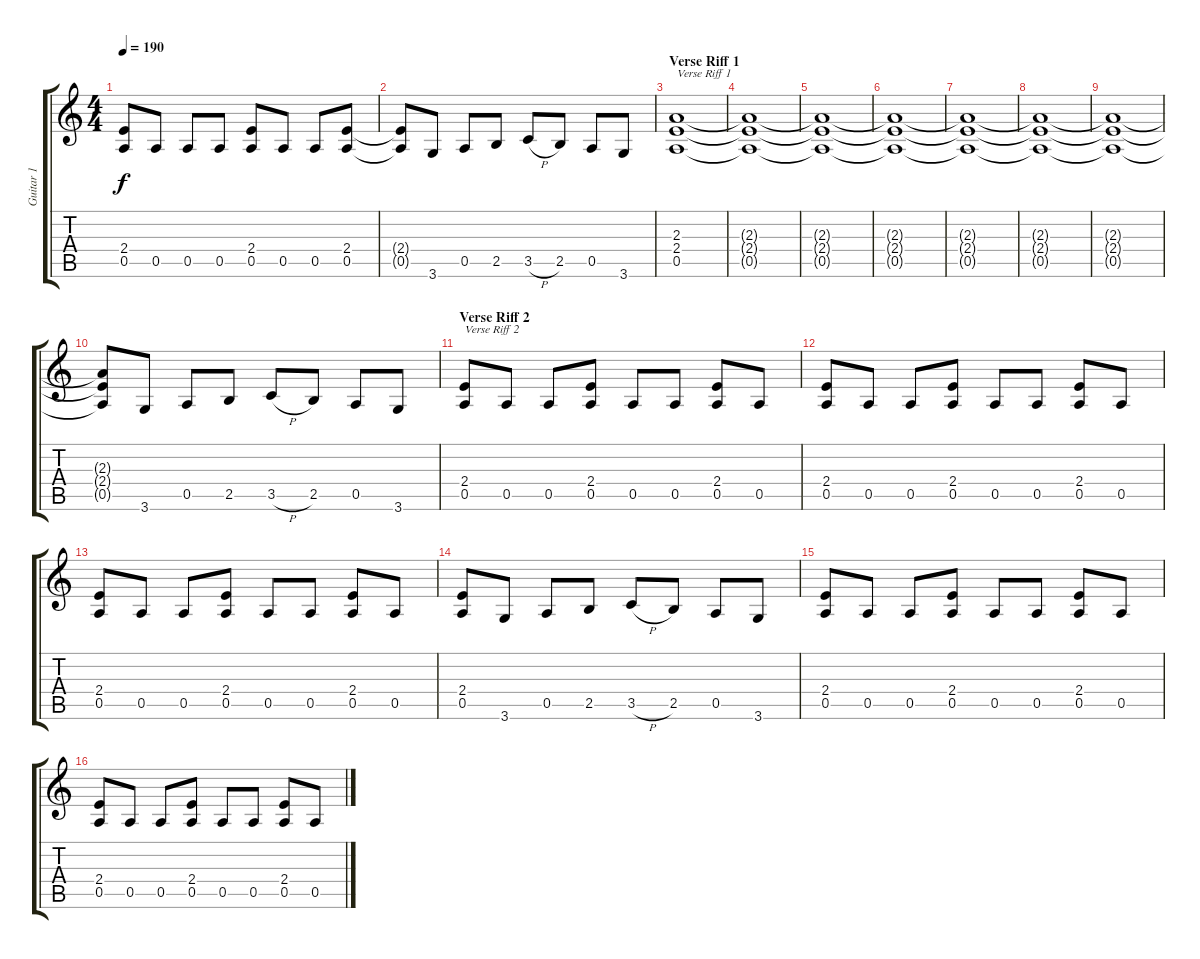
\track ("Guitar 1" "Guitar 1") {instrument distortionguitar}
\staff {score tabs}
\tuning (E4 B3 G3 D3 A2 E2) {hide}
\ts (4 4)
\tempo 190
\clef g2
\ks c
(2.4 0.5).8{dy f} 0.5.8 0.5.8 0.5.8 (2.4 0.5).8 0.5.8 0.5.8 (2.4 0.5).8 |
(2.4{t} 0.5{t}).8 3.6.8 0.5.8 2.5.8 3.5{h}.8 2.5.8 0.5.8 3.6.8 |
\section ("" "Verse Riff 1")
(2.3 2.4 0.5).1{txt "Verse Riff 1"} |
(2.3{t} 2.4{t} 0.5{t}).1 |
(2.3{t} 2.4{t} 0.5{t}).1 |
(2.3{t} 2.4{t} 0.5{t}).1{volume 0} |
(2.3{t} 2.4{t} 0.5{t}).1 |
(2.3{t} 2.4{t} 0.5{t}).1 |
(2.3{t} 2.4{t} 0.5{t}).1 |
(2.3{t} 2.4{t} 0.5{t}).8 3.6.8{volume 11} 0.5.8 2.5.8 3.5{h}.8 2.5.8 0.5.8 3.6.8 |
\section ("" "Verse Riff 2")
(2.4 0.5).8{txt "Verse Riff 2" volume 11} 0.5.8 0.5.8 (2.4 0.5).8 0.5.8 0.5.8 (2.4 0.5).8 0.5.8 |
(2.4 0.5).8 0.5.8 0.5.8 (2.4 0.5).8 0.5.8 0.5.8 (2.4 0.5).8 0.5.8 |
(2.4 0.5).8 0.5.8 0.5.8 (2.4 0.5).8 0.5.8 0.5.8 (2.4 0.5).8 0.5.8 |
(2.4 0.5).8 3.6.8 0.5.8 2.5.8 3.5{h}.8 2.5.8 0.5.8 3.6.8 |
(2.4 0.5).8 0.5.8 0.5.8 (2.4 0.5).8 0.5.8 0.5.8 (2.4 0.5).8 0.5.8 |
(2.4 0.5).8 0.5.8 0.5.8 (2.4 0.5).8 0.5.8 0.5.8 (2.4 0.5).8 0.5.8
